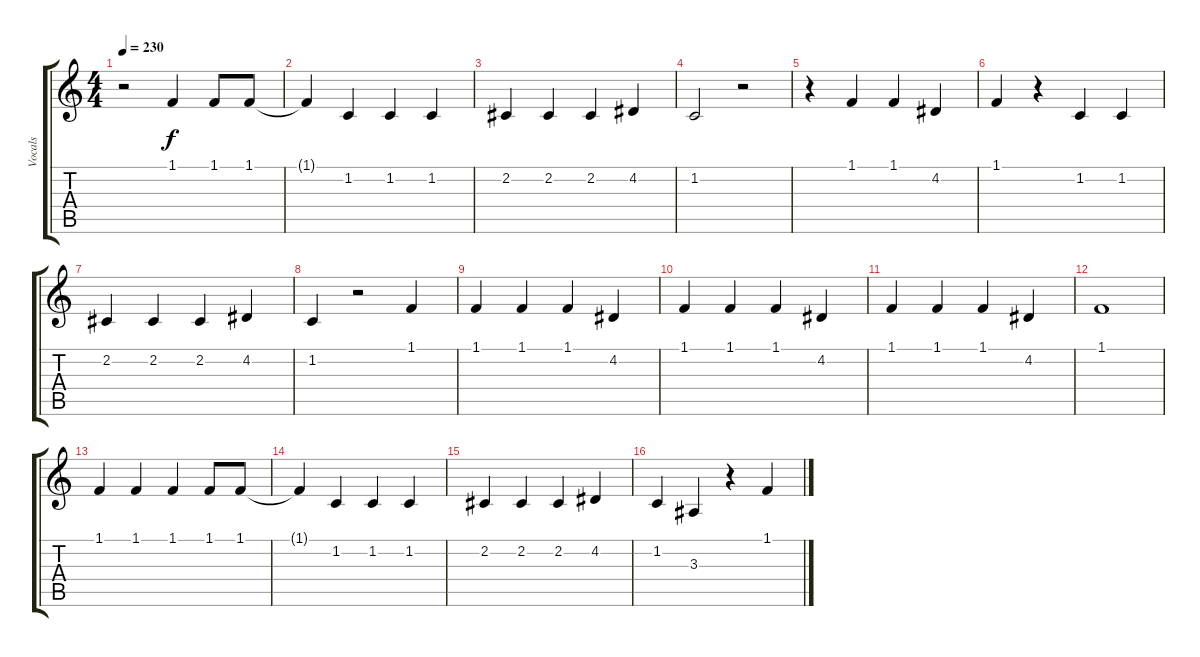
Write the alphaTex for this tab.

\track ("Vocals" "Vocals") {instrument tenorsax}
\staff {score tabs}
\tuning (E4 B3 G3 D3 A2 E2) {hide}
\ts (4 4)
\tempo 230
\clef g2
\ks c
r.2{dy f} 1.1.4 1.1.8 1.1.8 |
1.1{t}.4 1.2.4 1.2.4 1.2.4 |
2.2.4 2.2.4 2.2.4 4.2.4 |
1.2.2 r.2 |
r.4 1.1.4 1.1.4 4.2.4 |
1.1.4 r.4 1.2.4 1.2.4 |
2.2.4 2.2.4 2.2.4 4.2.4 |
1.2.4 r.2 1.1.4 |
1.1.4 1.1.4 1.1.4 4.2.4 |
1.1.4 1.1.4 1.1.4 4.2.4 |
1.1.4 1.1.4 1.1.4 4.2.4 |
1.1.1 |
1.1.4 1.1.4 1.1.4 1.1.8 1.1.8 |
1.1{t}.4 1.2.4 1.2.4 1.2.4 |
2.2.4 2.2.4 2.2.4 4.2.4 |
1.2.4 3.3.4 r.4 1.1.4
